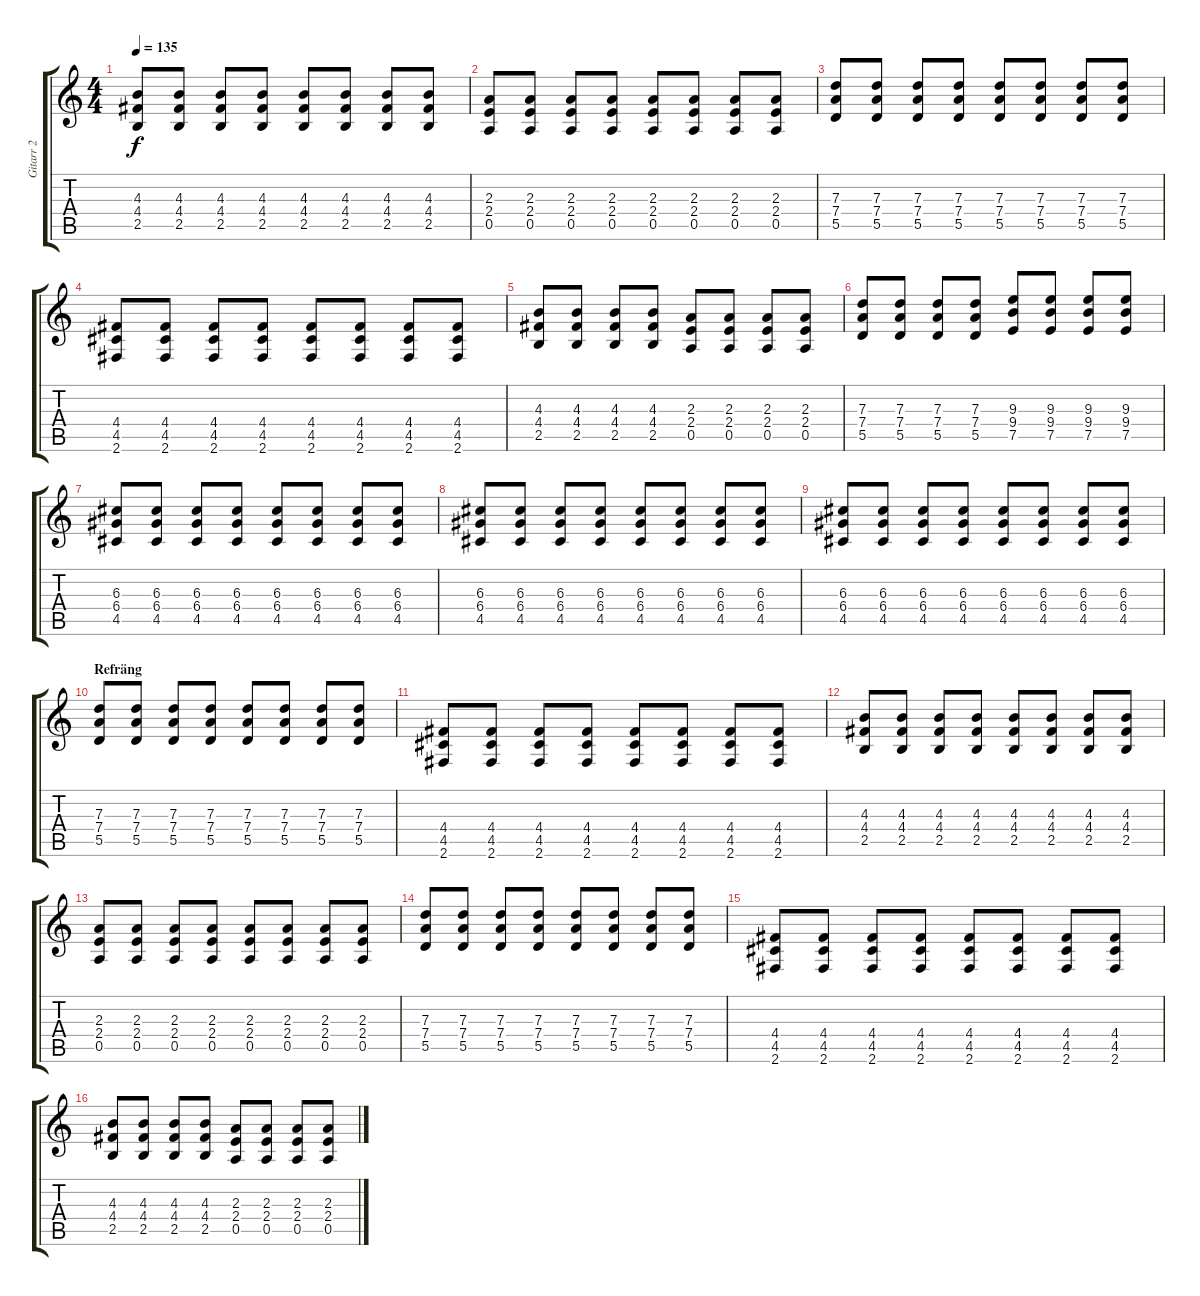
\track ("Gitarr 2" "Gitarr 2") {instrument distortionguitar}
\staff {score tabs}
\tuning (E4 B3 G3 D3 A2 E2) {hide}
\ts (4 4)
\tempo 135
\clef g2
\ks c
(4.3 4.4 2.5).8{dy f} (4.3 4.4 2.5).8 (4.3 4.4 2.5).8 (4.3 4.4 2.5).8 (4.3 4.4 2.5).8 (4.3 4.4 2.5).8 (4.3 4.4 2.5).8 (4.3 4.4 2.5).8 |
(2.3 2.4 0.5).8 (2.3 2.4 0.5).8 (2.3 2.4 0.5).8 (2.3 2.4 0.5).8 (2.3 2.4 0.5).8 (2.3 2.4 0.5).8 (2.3 2.4 0.5).8 (2.3 2.4 0.5).8 |
(7.3 7.4 5.5).8 (7.3 7.4 5.5).8 (7.3 7.4 5.5).8 (7.3 7.4 5.5).8 (7.3 7.4 5.5).8 (7.3 7.4 5.5).8 (7.3 7.4 5.5).8 (7.3 7.4 5.5).8 |
(4.4 4.5 2.6).8 (4.4 4.5 2.6).8 (4.4 4.5 2.6).8 (4.4 4.5 2.6).8 (4.4 4.5 2.6).8 (4.4 4.5 2.6).8 (4.4 4.5 2.6).8 (4.4 4.5 2.6).8 |
(4.3 4.4 2.5).8 (4.3 4.4 2.5).8 (4.3 4.4 2.5).8 (4.3 4.4 2.5).8 (2.3 2.4 0.5).8 (2.3 2.4 0.5).8 (2.3 2.4 0.5).8 (2.3 2.4 0.5).8 |
(7.3 7.4 5.5).8 (7.3 7.4 5.5).8 (7.3 7.4 5.5).8 (7.3 7.4 5.5).8 (9.3 9.4 7.5).8 (9.3 9.4 7.5).8 (9.3 9.4 7.5).8 (9.3 9.4 7.5).8 |
(6.3 6.4 4.5).8 (6.3 6.4 4.5).8 (6.3 6.4 4.5).8 (6.3 6.4 4.5).8 (6.3 6.4 4.5).8 (6.3 6.4 4.5).8 (6.3 6.4 4.5).8 (6.3 6.4 4.5).8 |
(6.3 6.4 4.5).8 (6.3 6.4 4.5).8 (6.3 6.4 4.5).8 (6.3 6.4 4.5).8 (6.3 6.4 4.5).8 (6.3 6.4 4.5).8 (6.3 6.4 4.5).8 (6.3 6.4 4.5).8 |
(6.3 6.4 4.5).8 (6.3 6.4 4.5).8 (6.3 6.4 4.5).8 (6.3 6.4 4.5).8 (6.3 6.4 4.5).8 (6.3 6.4 4.5).8 (6.3 6.4 4.5).8 (6.3 6.4 4.5).8 |
\section ("" "Refräng")
(7.3 7.4 5.5).8 (7.3 7.4 5.5).8 (7.3 7.4 5.5).8 (7.3 7.4 5.5).8 (7.3 7.4 5.5).8 (7.3 7.4 5.5).8 (7.3 7.4 5.5).8 (7.3 7.4 5.5).8 |
(4.4 4.5 2.6).8 (4.4 4.5 2.6).8{volume 13} (4.4 4.5 2.6).8 (4.4 4.5 2.6).8 (4.4 4.5 2.6).8 (4.4 4.5 2.6).8 (4.4 4.5 2.6).8 (4.4 4.5 2.6).8 |
(4.3 4.4 2.5).8 (4.3 4.4 2.5).8 (4.3 4.4 2.5).8 (4.3 4.4 2.5).8 (4.3 4.4 2.5).8 (4.3 4.4 2.5).8 (4.3 4.4 2.5).8 (4.3 4.4 2.5).8 |
(2.3 2.4 0.5).8 (2.3 2.4 0.5).8 (2.3 2.4 0.5).8 (2.3 2.4 0.5).8 (2.3 2.4 0.5).8 (2.3 2.4 0.5).8 (2.3 2.4 0.5).8 (2.3 2.4 0.5).8 |
(7.3 7.4 5.5).8 (7.3 7.4 5.5).8 (7.3 7.4 5.5).8 (7.3 7.4 5.5).8 (7.3 7.4 5.5).8 (7.3 7.4 5.5).8 (7.3 7.4 5.5).8 (7.3 7.4 5.5).8 |
(4.4 4.5 2.6).8 (4.4 4.5 2.6).8 (4.4 4.5 2.6).8 (4.4 4.5 2.6).8 (4.4 4.5 2.6).8 (4.4 4.5 2.6).8 (4.4 4.5 2.6).8 (4.4 4.5 2.6).8 |
(4.3 4.4 2.5).8 (4.3 4.4 2.5).8 (4.3 4.4 2.5).8 (4.3 4.4 2.5).8 (2.3 2.4 0.5).8 (2.3 2.4 0.5).8 (2.3 2.4 0.5).8 (2.3 2.4 0.5).8
